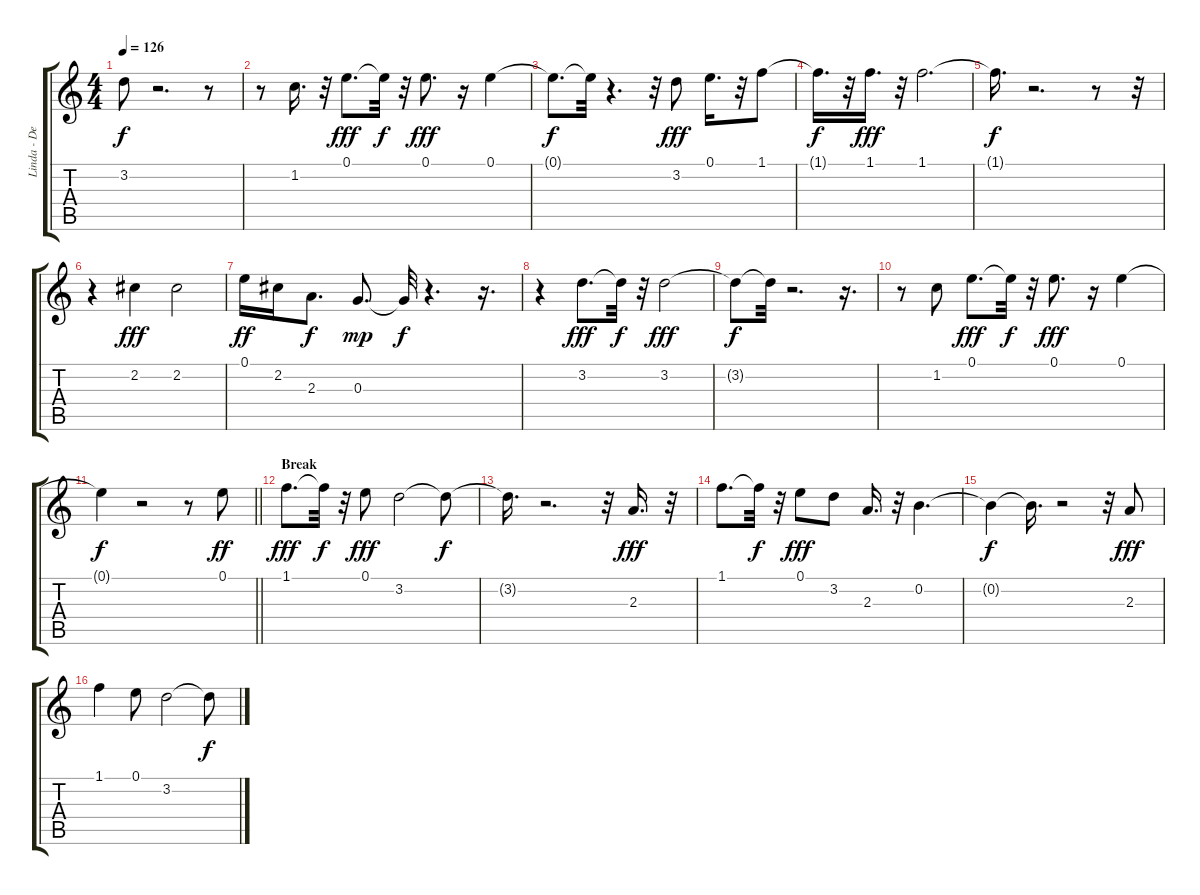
\track ("Linda - Denny - Paul Vocals" "Linda - De") {instrument electricguitarjazz}
\staff {score tabs}
\tuning (E4 B3 G3 D3 A2 E2) {hide}
\ts (4 4)
\tempo 126
\clef g2
\ks c
3.2{t}.8{dy f} r.2{d} r.8 |
r.8 1.2.16{d} r.32 0.1.8{d dy fff} 0.1{t}.32{dy f} r.32 0.1.8{d dy fff} r.16 0.1.4 |
0.1{t}.8{d dy f} 0.1{t}.32 r.4{d} r.32 3.2.8{dy fff} 0.1.16{d} r.32 1.1.8 |
1.1{t}.16{d dy f} r.32 1.1.16{d dy fff} r.32 1.1.2{d} |
1.1{t}.16{d dy f} r.2{d} r.8 r.32 |
r.4 2.2.4{dy fff} 2.2.2 |
0.1.16{dy ff} 2.2.16 2.3.8{d dy f} 0.3.8{d dy mp} 0.3{t}.32{dy f} r.4{d} r.16{d} |
r.4 3.2.8{d dy fff} 3.2{t}.32{dy f} r.32 3.2.2{dy fff} |
3.2{t}.8{dy f} 3.2{t}.32 r.2{d} r.16{d} |
r.8 1.2.8 0.1.8{d dy fff} 0.1{t}.32{dy f} r.32 0.1.8{d dy fff} r.16 0.1.4 |
\barLineRight lightlight
0.1{t}.4{dy f} r.2 r.8 0.1.8{dy ff} |
\section ("" "Break")
1.1.8{d dy fff} 1.1{t}.32{dy f} r.32 0.1.8{dy fff} 3.2.2 3.2{t}.8{dy f} |
3.2{t}.16{d} r.2{d} r.32 2.3.16{d dy fff} r.32 |
1.1.8{d} 1.1{t}.32{dy f} r.32 0.1.8{dy fff} 3.2.8 2.3.16{d} r.32 0.2.4{d} |
0.2{t}.4{dy f} 0.2{t}.16{d} r.2 r.32 2.3.8{dy fff} |
1.1.4 0.1.8 3.2.2 3.2{t}.8{dy f}
